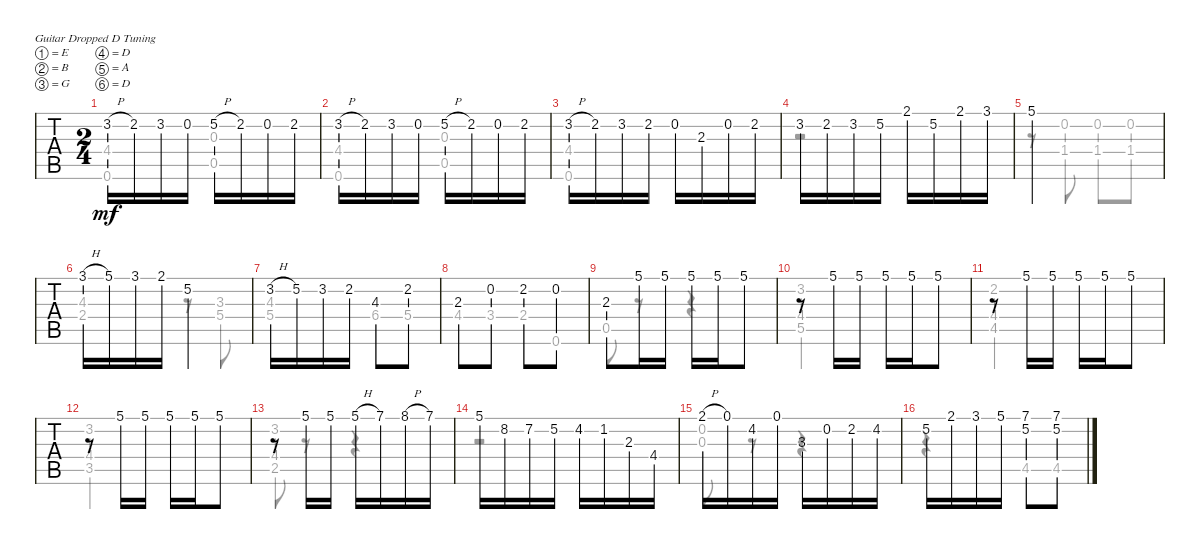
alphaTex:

\bracketExtendMode groupsimilarinstruments
\singleTrackTrackNamePolicy hidden
\multiTrackTrackNamePolicy hidden
\firstSystemTrackNameOrientation horizontal
\otherSystemsTrackNameOrientation horizontal
\track ("Untitled" "N-Gt") {instrument acousticgrandpiano}
\staff {tabs}
\tuning (E4 B3 G3 D3 A2 D2)
\displaytranspose 12
\voice
\ts (2 4)
\tempo (118 hide)
\clef g2
\scale
1.13871
\ks d
3.2{h}.16{dy mf instrument acousticgrandpiano} 2.2.16 3.2.16 0.2.16 5.2{h}.16 2.2.16 0.2.16 2.2.16 |
\scale
0.930643 3.2{h}.16 2.2.16 3.2.16 0.2.16 5.2{h}.16 2.2.16 0.2.16 2.2.16 |
\scale
0.930643 3.2{h}.16 2.2.16 3.2.16 2.2.16 0.2.16 2.3.16 0.2.16 2.2.16 |
\scale
1.08827 3.2.16 2.2.16 3.2.16 5.2.16 2.1.16 5.2.16 2.1.16 3.1.16 |
\scale
0.955864 5.1.2 |
\scale
0.955864 3.1{h}.16 5.1.16 3.1.16 2.1.16 5.2.4 |
\scale
1.08827 3.2{h}.16 5.2.16 3.2.16 2.2.16 4.3.8 2.2.8 |
\scale
0.955864 2.3.8 0.2.8 2.2.8 0.2.8 |
\scale
0.955864 2.3.8 5.1.16 5.1.16 5.1.16 5.1.16 5.1.8 |
\scale
1.08827 r.8 5.1.16 5.1.16 5.1.16 5.1.16 5.1.8 |
\scale
0.955864 r.8 5.1.16 5.1.16 5.1.16 5.1.16 5.1.8 |
\scale
0.955864 r.8 5.1.16 5.1.16 5.1.16 5.1.16 5.1.8 |
\scale
1.08827 r.8 5.1.16 5.1.16 5.1{h}.16 7.1.16 8.1{h}.16 7.1.16 |
\scale
0.955864 5.1.16 8.2.16 7.2.16 5.2.16 4.2.16 1.2.16 2.3.16 4.4.16 |
\scale
0.955864 2.1{h}.16 0.1.16 4.2.16 0.1.16 3.3.16 0.2.16 2.2.16 4.2.16 |
\scale
1.08827 5.2.16 2.1.16 3.1.16 5.1.16 (7.1 5.2).8 (7.1 5.2).8
\voice
\clef g2
\ottava regular
\simile none
\scale
1.13871
\ks d
(4.4 0.6).4{dy mf} (0.3 0.5).4 |
\scale
0.930643 (4.4 0.6).4 (0.3 0.5).4 |
\scale
0.930643 (4.4 0.6).2 |
\scale
1.08827 r.2 |
\scale
0.955864 r.8 (0.2 1.4).8 (0.2 1.4).8 (0.2 1.4).8 |
\scale
0.955864 (4.3 2.4).4 r.8 (3.3 5.4).8 |
\scale
1.08827 (4.3 5.4).4 6.4.8 5.4.8 |
\scale
0.955864 4.4.8 3.4.8 2.4.8 0.6.8 |
\scale
0.955864 0.5.8 r.8 r.4 |
\scale
1.08827 (3.2 4.4 5.5).2 |
\scale
0.955864 (2.2 4.4 4.5).2 |
\scale
0.955864 (3.2 4.4 3.5).2 |
\scale
1.08827 (3.2 4.4 2.5).8 r.8 r.4 |
\scale
0.955864 r.2 |
\scale
0.955864 (0.2 0.3).8 r.8 r.4 |
\scale
1.08827 r.4 4.5.8 4.5.8
